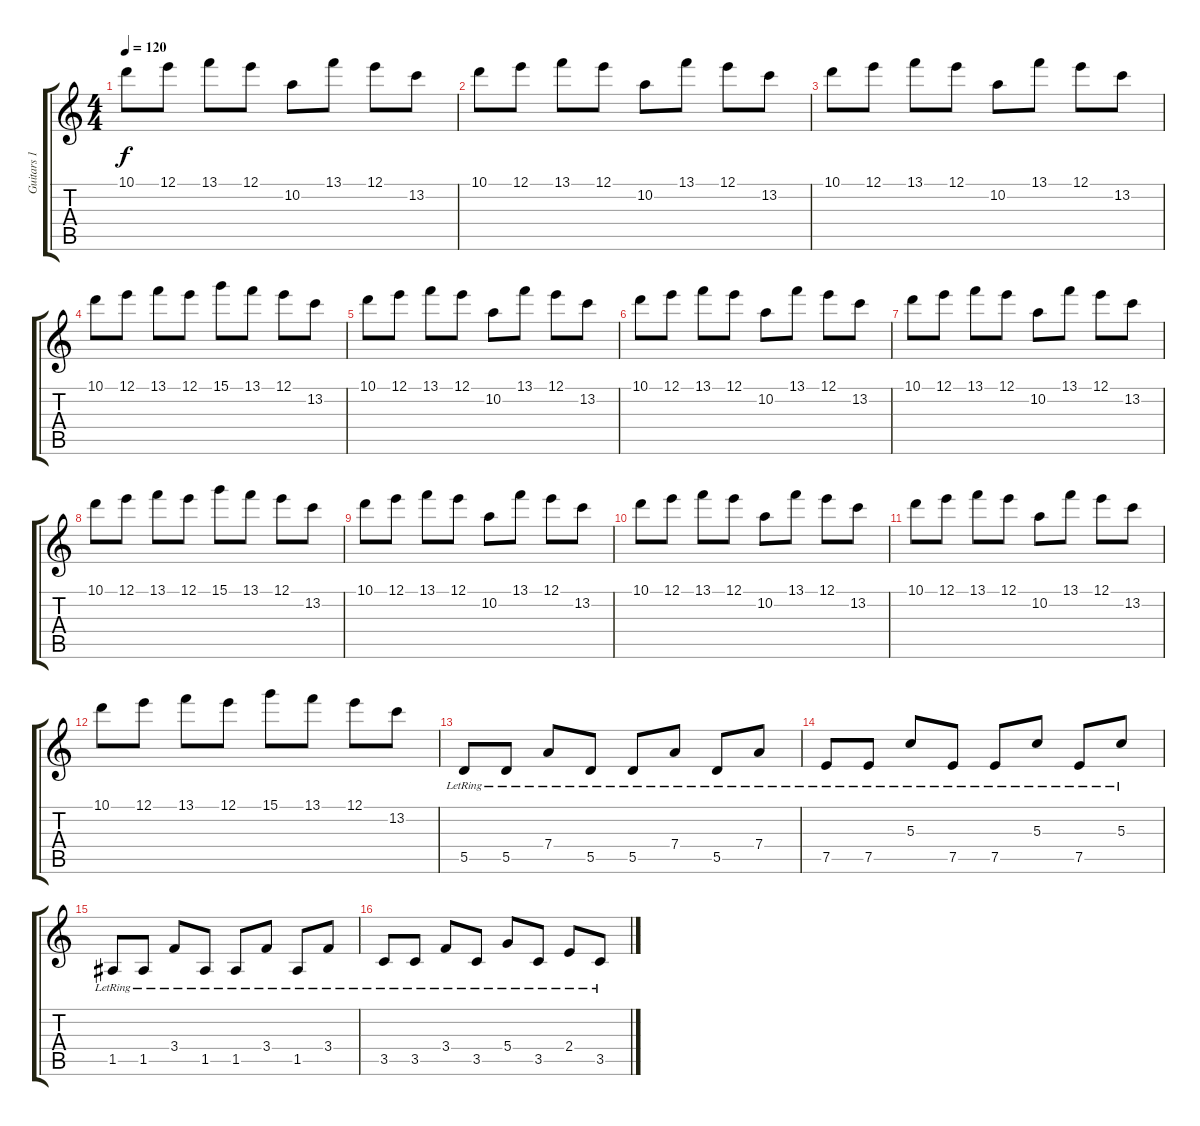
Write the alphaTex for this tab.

\track ("Guitars 1" "Guitars 1") {instrument electricguitarjazz}
\staff {score tabs}
\tuning (E4 B3 G3 D3 A2 E2) {hide}
\ts (4 4)
\tempo 120
\clef g2
\ks c
10.1.8{dy f volume 16 instrument acousticgrandpiano} 12.1.8 13.1.8 12.1.8 10.2.8 13.1.8 12.1.8 13.2.8 |
10.1.8 12.1.8 13.1.8 12.1.8 10.2.8 13.1.8 12.1.8 13.2.8 |
10.1.8 12.1.8 13.1.8 12.1.8 10.2.8 13.1.8 12.1.8 13.2.8 |
10.1.8 12.1.8 13.1.8 12.1.8 15.1.8 13.1.8 12.1.8 13.2.8 |
10.1.8{volume 16 instrument acousticgrandpiano} 12.1.8 13.1.8 12.1.8 10.2.8 13.1.8 12.1.8 13.2.8 |
10.1.8 12.1.8 13.1.8 12.1.8 10.2.8 13.1.8 12.1.8 13.2.8 |
10.1.8 12.1.8 13.1.8 12.1.8 10.2.8 13.1.8 12.1.8 13.2.8 |
10.1.8 12.1.8 13.1.8 12.1.8 15.1.8 13.1.8 12.1.8 13.2.8 |
10.1.8{volume 16 instrument acousticgrandpiano} 12.1.8 13.1.8 12.1.8 10.2.8 13.1.8 12.1.8 13.2.8 |
10.1.8 12.1.8 13.1.8 12.1.8 10.2.8 13.1.8 12.1.8 13.2.8 |
10.1.8 12.1.8 13.1.8 12.1.8 10.2.8 13.1.8 12.1.8 13.2.8 |
10.1.8 12.1.8 13.1.8 12.1.8 15.1.8 13.1.8 12.1.8 13.2.8 |
5.5{lr}.8{volume 16 instrument electricguitarjazz} 5.5{lr}.8 7.4{lr}.8 5.5{lr}.8 5.5{lr}.8 7.4{lr}.8 5.5{lr}.8 7.4{lr}.8 |
7.5{lr}.8 7.5{lr}.8 5.3{lr}.8 7.5{lr}.8 7.5{lr}.8 5.3{lr}.8 7.5{lr}.8 5.3{lr}.8 |
1.5{lr}.8 1.5{lr}.8 3.4{lr}.8 1.5{lr}.8 1.5{lr}.8 3.4{lr}.8 1.5{lr}.8 3.4{lr}.8 |
3.5{lr}.8 3.5{lr}.8 3.4{lr}.8 3.5{lr}.8 5.4{lr}.8 3.5{lr}.8 2.4{lr}.8 3.5{lr}.8
